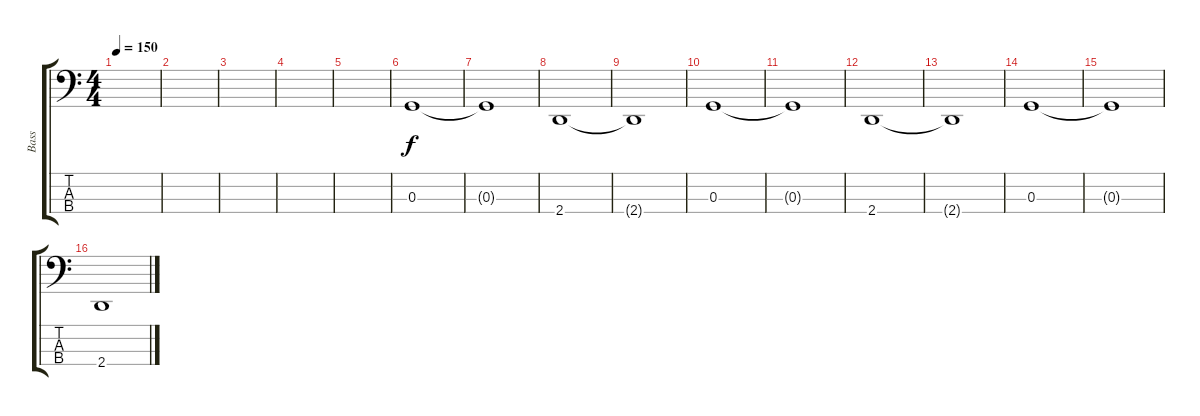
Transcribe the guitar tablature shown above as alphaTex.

\track ("Bass" "Bass") {instrument electricbasspick}
\staff {score tabs}
\tuning (F2 C2 G1 C1) {hide}
\ts (4 4)
\tempo 150
\clef f4
\ks c
|
|
|
|
|
0.3.1 |
0.3{t}.1 |
2.4.1 |
2.4{t}.1 |
0.3.1 |
0.3{t}.1 |
2.4.1 |
2.4{t}.1 |
0.3.1 |
0.3{t}.1 |
2.4.1
